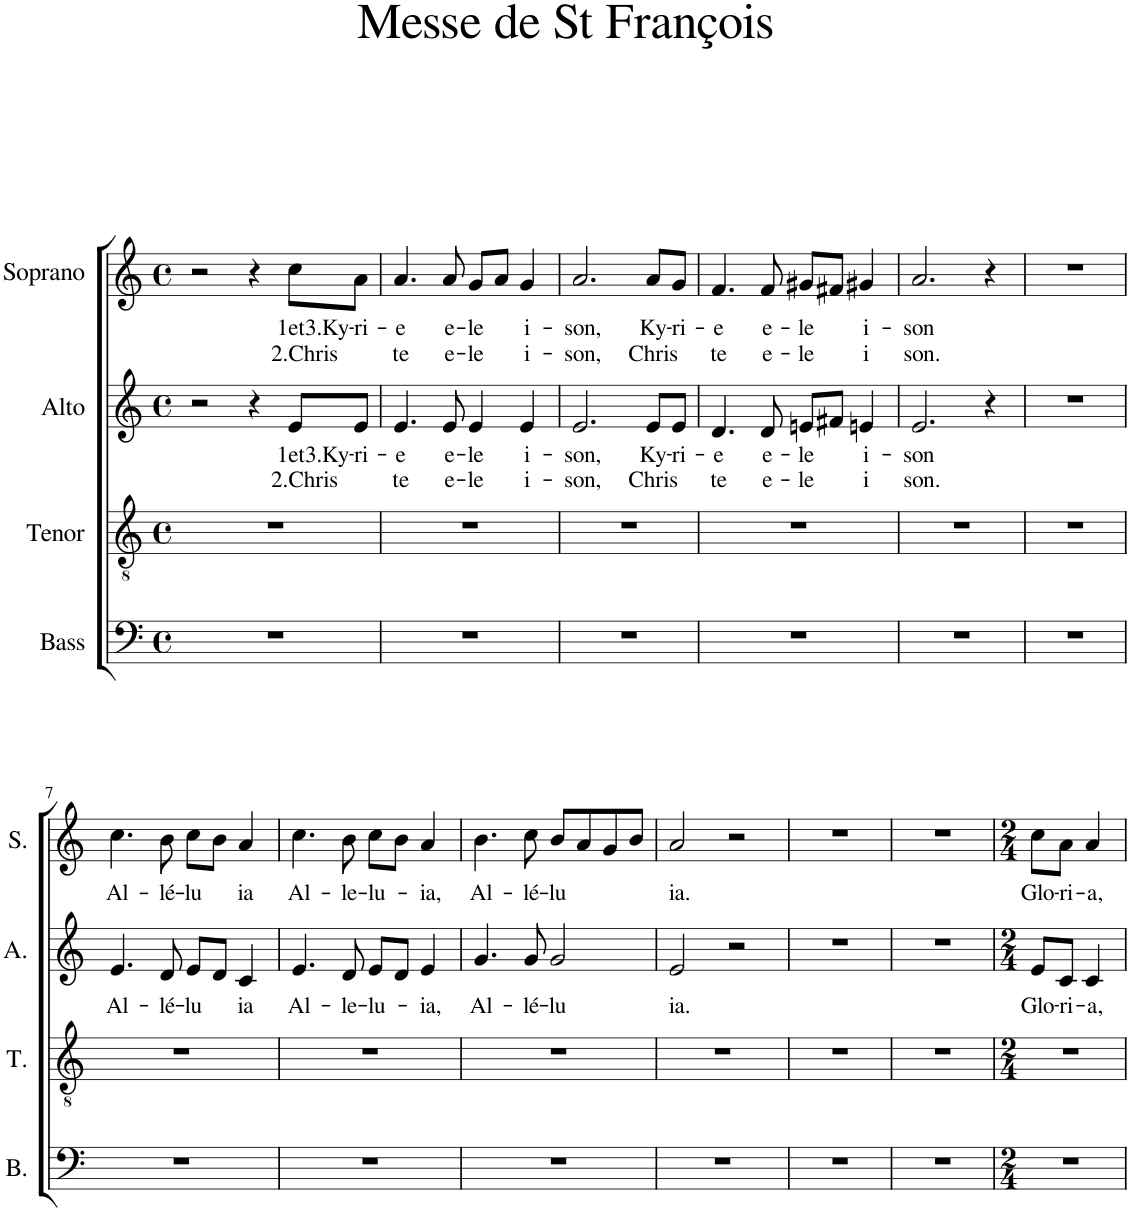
**kern	**kern	**kern	**text	**text	**kern	**text	**text
*part4	*part3	*part2	*part2	*part2	*part1	*part1	*part1
*staff4	*staff3	*staff2	*staff2	*staff2	*staff1	*staff1	*staff1
*I"Bass	*I"Tenor	*I"Alto	*	*	*I"Soprano	*	*
*I'B.	*I'T.	*I'A.	*	*	*I'S.	*	*
*clefF4	*clefGv2	*clefG2	*	*	*clefG2	*	*
*k[]	*k[]	*k[]	*	*	*k[]	*	*
*M4/4	*M4/4	*M4/4	*	*	*M4/4	*	*
*met(c)	*met(c)	*met(c)	*	*	*met(c)	*	*
=1	=1	=1	=1	=1	=1	=1	=1
1r	1r	2r	.	.	2r	.	.
.	.	4r	.	.	4r	.	.
!	!	!	!LO:LY:b	!LO:LY:b	!	!LO:LY:b	!LO:LY:b
.	.	8e/L	1et3.Ky-	2.Chris	8cc\L	1et3.Ky-	2.Chris
!	!	!	!LO:LY:b	!	!	!LO:LY:b	!
.	.	8e/J	-ri-	.	8a\J	-ri-	.
=2	=2	=2	=2	=2	=2	=2	=2
!	!	!	!LO:LY:b	!LO:LY:b	!	!LO:LY:b	!LO:LY:b
1r	1r	4.e/	-e	te	4.a/	-e	te
!	!	!	!LO:LY:b	!LO:LY:b	!	!LO:LY:b	!LO:LY:b
.	.	8e/	e-	e-	8a/	e-	e-
!	!	!	!LO:LY:b	!LO:LY:b	!	!LO:LY:b	!LO:LY:b
.	.	4e/	-le	-le	8g/L	-le	-le
.	.	.	.	.	8a/J	.	.
!	!	!	!LO:LY:b	!LO:LY:b	!	!LO:LY:b	!LO:LY:b
.	.	4e/	i-	i-	4g/	i-	i-
=3	=3	=3	=3	=3	=3	=3	=3
!	!	!	!LO:LY:b	!LO:LY:b	!	!LO:LY:b	!LO:LY:b
1r	1r	2.e/	-son,	-son,	2.a/	-son,	-son,
!	!	!	!LO:LY:b	!LO:LY:b	!	!LO:LY:b	!LO:LY:b
.	.	8e/L	Ky-	Chris	8a/L	Ky-	Chris
!	!	!	!LO:LY:b	!	!	!LO:LY:b	!
.	.	8e/J	-ri-	.	8g/J	-ri-	.
=4	=4	=4	=4	=4	=4	=4	=4
!	!	!	!LO:LY:b	!LO:LY:b	!	!LO:LY:b	!LO:LY:b
1r	1r	4.d/	-e	te	4.f/	-e	te
!	!	!	!LO:LY:b	!LO:LY:b	!	!LO:LY:b	!LO:LY:b
.	.	8d/	e-	e-	8f/	e-	e-
!	!	!	!LO:LY:b	!LO:LY:b	!	!LO:LY:b	!LO:LY:b
.	.	8en/L	-le	-le	8g#X/L	-le	-le
.	.	8f#X/J	.	.	8f#X/J	.	.
!	!	!	!LO:LY:b	!LO:LY:b	!	!LO:LY:b	!LO:LY:b
.	.	4en/	i-	i	4g#X/	i-	i
=5	=5	=5	=5	=5	=5	=5	=5
!	!	!	!LO:LY:b	!LO:LY:b	!	!LO:LY:b	!LO:LY:b
1r	1r	2.e/	-son	son.	2.a/	-son	son.
.	.	4r	.	.	4r	.	.
=6	=6	=6	=6	=6	=6	=6	=6
1r	1r	1r	.	.	1r	.	.
!!LO:LB:g=z
=7	=7	=7	=7	=7	=7	=7	=7
!	!	!	!LO:LY:b	!	!	!LO:LY:b	!
1r	1r	4.e/	Al-	.	4.cc\	Al-	.
!	!	!	!LO:LY:b	!	!	!LO:LY:b	!
.	.	8d/	-lé-	.	8b\	-lé-	.
!	!	!	!LO:LY:b	!	!	!LO:LY:b	!
.	.	8e/L	-lu	.	8cc\L	-lu	.
.	.	8d/J	.	.	8b\J	.	.
!	!	!	!LO:LY:b	!	!	!LO:LY:b	!
.	.	4c/	ia	.	4a/	ia	.
=8	=8	=8	=8	=8	=8	=8	=8
!	!	!	!LO:LY:b	!	!	!LO:LY:b	!
1r	1r	4.e/	Al-	.	4.cc\	Al-	.
!	!	!	!LO:LY:b	!	!	!LO:LY:b	!
.	.	8d/	-le-	.	8b\	-le-	.
!	!	!	!LO:LY:b	!	!	!LO:LY:b	!
.	.	8e/L	-lu-	.	8cc\L	-lu-	.
.	.	8d/J	.	.	8b\J	.	.
!	!	!	!LO:LY:b	!	!	!LO:LY:b	!
.	.	4e/	-ia,	.	4a/	-ia,	.
=9	=9	=9	=9	=9	=9	=9	=9
!	!	!	!LO:LY:b	!	!	!LO:LY:b	!
1r	1r	4.g/	Al-	.	4.b\	Al-	.
!	!	!	!LO:LY:b	!	!	!LO:LY:b	!
.	.	8g/	-lé-	.	8cc\	-lé-	.
!	!	!	!LO:LY:b	!	!	!LO:LY:b	!
.	.	2g/	-lu	.	8b/L	-lu	.
.	.	.	.	.	8a/	.	.
.	.	.	.	.	8g/	.	.
.	.	.	.	.	8b/J	.	.
=10	=10	=10	=10	=10	=10	=10	=10
!	!	!	!LO:LY:b	!	!	!LO:LY:b	!
1r	1r	2e/	ia.	.	2a/	ia.	.
.	.	2r	.	.	2r	.	.
=11	=11	=11	=11	=11	=11	=11	=11
1r	1r	1r	.	.	1r	.	.
=12	=12	=12	=12	=12	=12	=12	=12
1r	1r	1r	.	.	1r	.	.
=13	=13	=13	=13	=13	=13	=13	=13
*M2/4	*M2/4	*M2/4	*	*	*M2/4	*	*
!	!	!	!LO:LY:b	!	!	!LO:LY:b	!
2r	2r	8e/L	Glo-	.	8cc\L	Glo-	.
!	!	!	!LO:LY:b	!	!	!LO:LY:b	!
.	.	8c/J	-ri-	.	8a\J	-ri-	.
!	!	!	!LO:LY:b	!	!	!LO:LY:b	!
.	.	4c/	-a,	.	4a/	-a,	.
=	=	=	=	=	=	=	=
*-	*-	*-	*-	*-	*-	*-	*-
